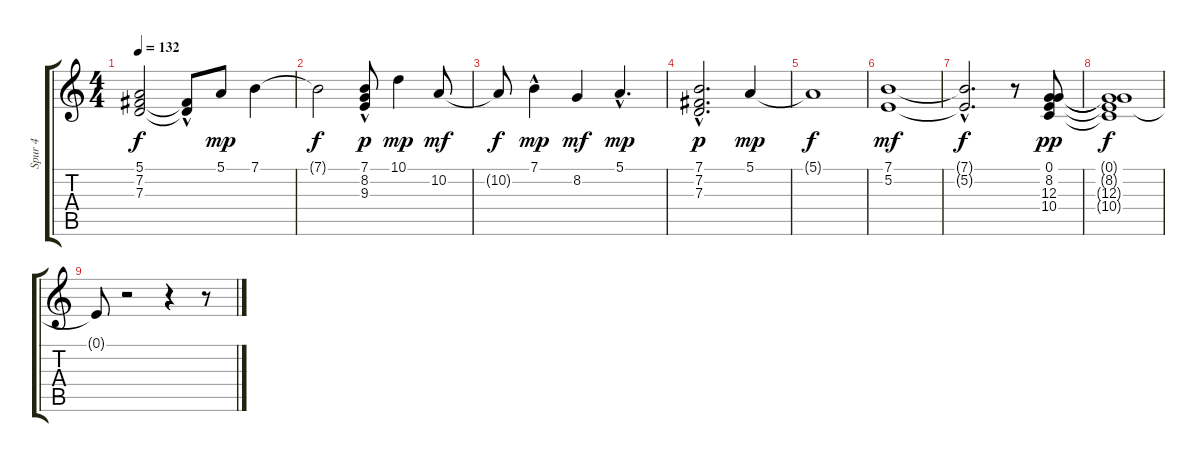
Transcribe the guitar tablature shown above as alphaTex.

\track ("Spur 4" "Spur 4") {instrument acousticgrandpiano}
\staff {score tabs}
\tuning (E4 B3 G3 D3 A2 E2) {hide}
\ts (4 4)
\tempo 132
\clef g2
\ks c
(5.1{t} 7.2{t} 7.3{t}).2{dy f} (7.2{t} 7.3{hac t}).8 5.1.8{dy mp} 7.1.4 |
7.1{t}.2{dy f} (7.1 8.2{hac} 9.3).8{dy p} 10.1.4{dy mp} 10.2.8{dy mf} |
10.2{t}.8{dy f} 7.1{hac}.4{dy mp} 8.2.4{dy mf} 5.1{hac}.4{d dy mp} |
(7.1{hac} 7.2 7.3).2{d dy p} 5.1.4{dy mp} |
5.1{t}.1{dy f} |
(7.1 5.2).1{dy mf} |
(7.1{hac t} 5.2{hac t}).2{d dy f} r.8 (0.1 8.2 12.3 10.4).8{dy pp} |
(0.1{t} 8.2{t} 12.3{t} 10.4{t}).1{dy f} |
0.1{t}.8 r.2 r.4 r.8
